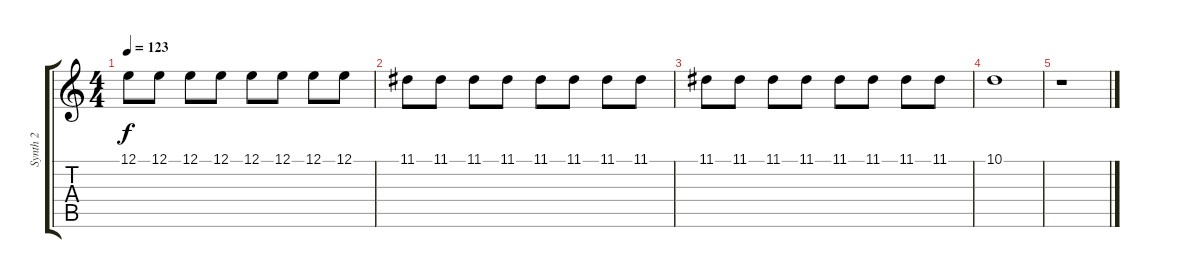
\track ("Synth 2" "Synth 2") {instrument electricgrandpiano}
\staff {score tabs}
\tuning (E4 B3 G3 D3 A2 E2) {hide}
\ts (4 4)
\tempo 123
\clef g2
\ks c
12.1.8{dy f} 12.1.8 12.1.8 12.1.8 12.1.8 12.1.8 12.1.8 12.1.8 |
11.1.8 11.1.8 11.1.8 11.1.8 11.1.8 11.1.8 11.1.8 11.1.8 |
11.1.8 11.1.8 11.1.8 11.1.8 11.1.8 11.1.8 11.1.8 11.1.8 |
10.1.1{volume 0} |
r.1{volume 13}
